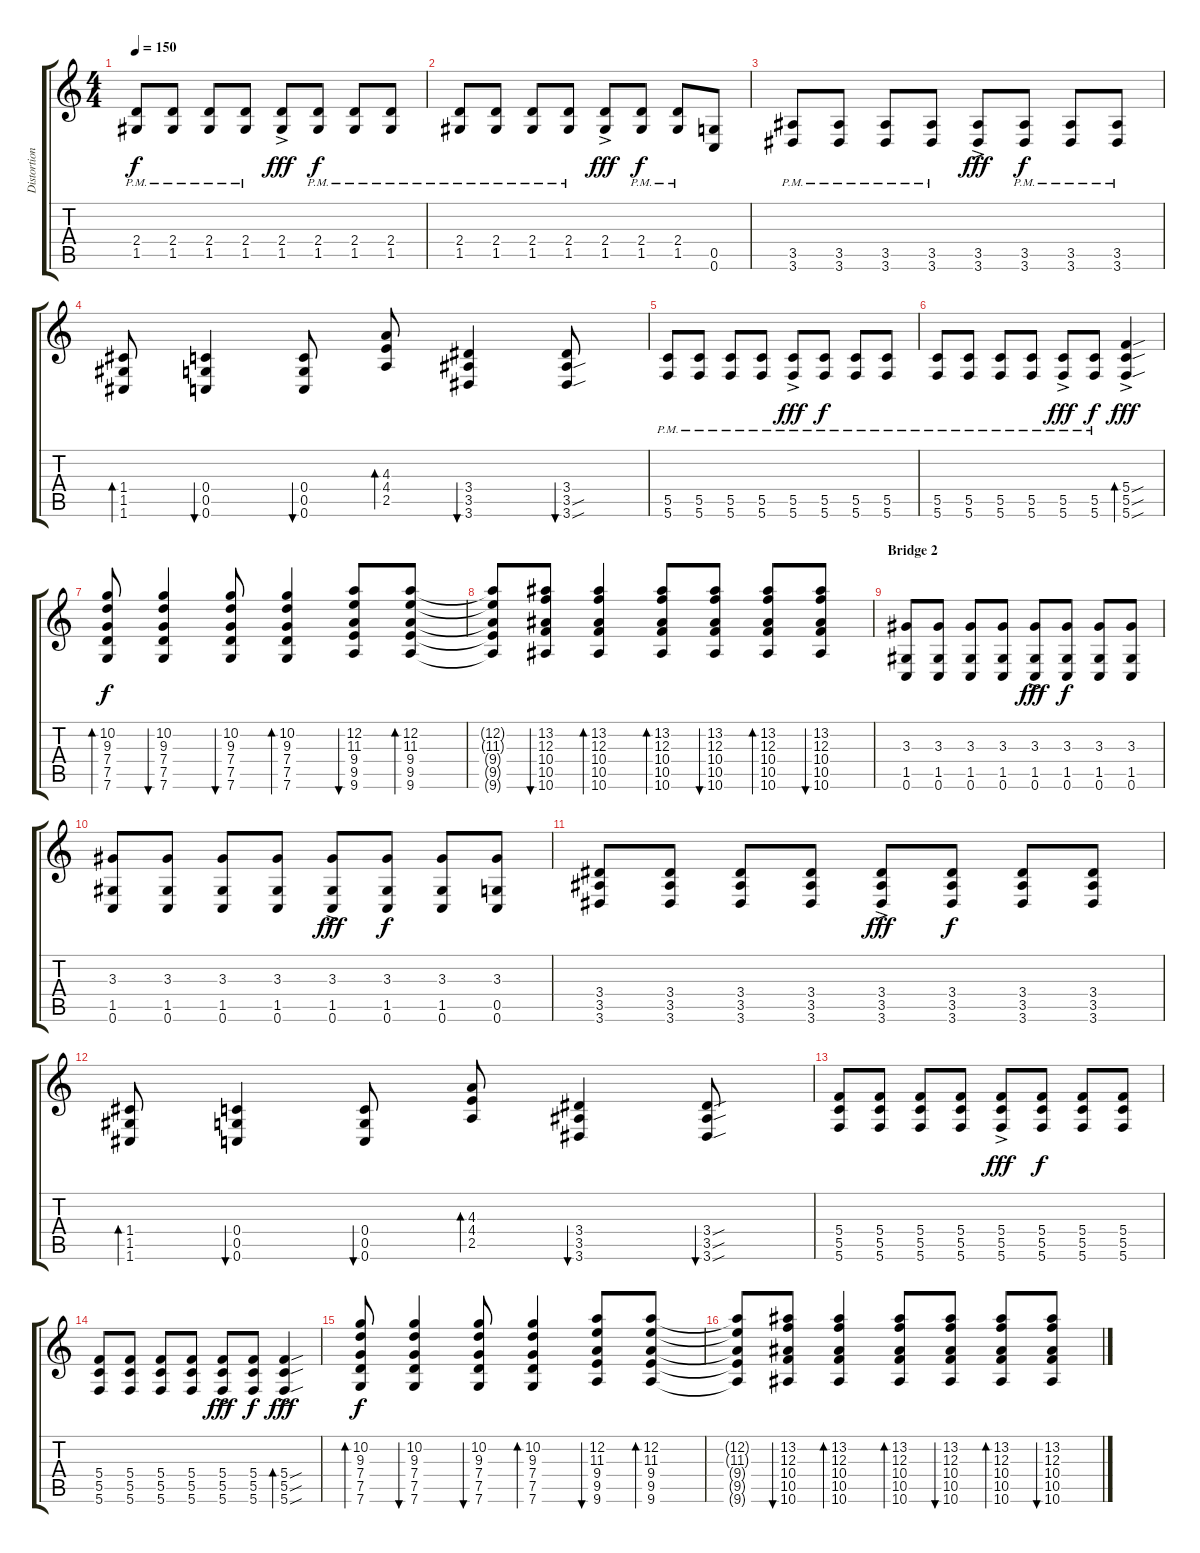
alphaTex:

\track ("Distortion Guitar 1" "Distortion") {instrument distortionguitar}
\staff {score tabs}
\tuning (D4 A3 F3 C3 G2 C2) {hide}
\ts (4 4)
\tempo 150
\clef g2
\ks c
(2.4{pm} 1.5{pm}).8{dy f} (2.4{pm} 1.5{pm}).8 (2.4{pm} 1.5{pm}).8 (2.4{pm} 1.5{pm}).8 (2.4 1.5{ac}).8{dy fff} (2.4{pm} 1.5{pm}).8{dy f} (2.4{pm} 1.5{pm}).8 (2.4{pm} 1.5{pm}).8 |
(2.4{pm} 1.5{pm}).8 (2.4{pm} 1.5{pm}).8 (2.4{pm} 1.5{pm}).8 (2.4{pm} 1.5{pm}).8 (2.4 1.5{ac}).8{dy fff} (2.4{pm} 1.5{pm}).8{dy f} (2.4{pm} 1.5{pm}).8 (0.5 0.6).8 |
(3.5{pm} 3.6{pm}).8 (3.5{pm} 3.6{pm}).8 (3.5{pm} 3.6{pm}).8 (3.5{pm} 3.6{pm}).8 (3.5 3.6{ac}).8{dy fff} (3.5{pm} 3.6{pm}).8{dy f} (3.5{pm} 3.6{pm}).8 (3.5{pm} 3.6{pm}).8 |
(1.4 1.5 1.6).8{bd 60} (0.4 0.5 0.6).4{bu 60} (0.4 0.5 0.6).8{bu 60} (4.3 4.4 2.5).8{bd 60} (3.4 3.5 3.6).4{bu 60} (3.4 3.5{sou} 3.6{sou}).8{bu 60} |
(5.5{pm} 5.6{pm}).8 (5.5{pm} 5.6{pm}).8 (5.5{pm} 5.6{pm}).8 (5.5{pm} 5.6{pm}).8 (5.5{pm} 5.6{ac pm}).8{dy fff} (5.5{pm} 5.6{pm}).8{dy f} (5.5{pm} 5.6{pm}).8 (5.5{pm} 5.6{pm}).8 |
(5.5{pm} 5.6{pm}).8 (5.5{pm} 5.6{pm}).8 (5.5{pm} 5.6{pm}).8 (5.5{pm} 5.6{pm}).8 (5.5{pm} 5.6{ac pm}).8{dy fff} (5.5{pm} 5.6{pm}).8{dy f} (5.4{sou} 5.5{sou} 5.6{sou ac}).4{bd 60 dy fff} |
(10.2 9.3 7.4 7.5 7.6).8{bd 60 dy f} (10.2 9.3 7.4 7.5 7.6).4{bu 60} (10.2 9.3 7.4 7.5 7.6).8{bu 60} (10.2 9.3 7.4 7.5 7.6).4{bd 60} (12.2 11.3 9.4 9.5 9.6).8{bu 60} (12.2 11.3 9.4 9.5 9.6).8{bd 60} |
(12.2{t} 11.3{t} 9.4{t} 9.5{t} 9.6{t}).8 (13.2 12.3 10.4 10.5 10.6).8{bu 60} (13.2 12.3 10.4 10.5 10.6).4{bd 60} (13.2 12.3 10.4 10.5 10.6).8{bd 60} (13.2 12.3 10.4 10.5 10.6).8{bu 60} (13.2 12.3 10.4 10.5 10.6).8{bd 60} (13.2 12.3 10.4 10.5 10.6).8{bu 60} |
\section ("" "Bridge 2")
(3.3 1.5 0.6).8 (3.3 1.5 0.6).8 (3.3 1.5 0.6).8 (3.3 1.5 0.6).8 (3.3 1.5{ac} 0.6).8{dy fff} (3.3 1.5 0.6).8{dy f} (3.3 1.5 0.6).8 (3.3 1.5 0.6).8 |
(3.3 1.5 0.6).8 (3.3 1.5 0.6).8 (3.3 1.5 0.6).8 (3.3 1.5 0.6).8 (3.3 1.5{ac} 0.6).8{dy fff} (3.3 1.5 0.6).8{dy f} (3.3 1.5 0.6).8 (3.3 0.5 0.6).8 |
(3.4 3.5 3.6).8 (3.4 3.5 3.6).8 (3.4 3.5 3.6).8 (3.4 3.5 3.6).8 (3.4 3.5 3.6{ac}).8{dy fff} (3.4 3.5 3.6).8{dy f} (3.4 3.5 3.6).8 (3.4 3.5 3.6).8 |
(1.4 1.5 1.6).8{bd 60} (0.4 0.5 0.6).4{bu 60} (0.4 0.5 0.6).8{bu 60} (4.3 4.4 2.5).8{bd 60} (3.4 3.5 3.6).4{bu 60} (3.4{sou} 3.5{sou} 3.6{sou}).8{bu 60} |
(5.4 5.5 5.6).8 (5.4 5.5 5.6).8 (5.4 5.5 5.6).8 (5.4 5.5 5.6).8 (5.4 5.5 5.6{ac}).8{dy fff} (5.4 5.5 5.6).8{dy f} (5.4 5.5 5.6).8 (5.4 5.5 5.6).8 |
(5.4 5.5 5.6).8 (5.4 5.5 5.6).8 (5.4 5.5 5.6).8 (5.4 5.5 5.6).8 (5.4 5.5 5.6{ac}).8{dy fff} (5.4 5.5 5.6).8{dy f} (5.4{sou} 5.5{sou} 5.6{sou ac}).4{bd 60 dy fff} |
(10.2 9.3 7.4 7.5 7.6).8{bd 60 dy f} (10.2 9.3 7.4 7.5 7.6).4{bu 60} (10.2 9.3 7.4 7.5 7.6).8{bu 60} (10.2 9.3 7.4 7.5 7.6).4{bd 60} (12.2 11.3 9.4 9.5 9.6).8{bu 60} (12.2 11.3 9.4 9.5 9.6).8{bd 60} |
(12.2{t} 11.3{t} 9.4{t} 9.5{t} 9.6{t}).8 (13.2 12.3 10.4 10.5 10.6).8{bu 60} (13.2 12.3 10.4 10.5 10.6).4{bd 60} (13.2 12.3 10.4 10.5 10.6).8{bd 60} (13.2 12.3 10.4 10.5 10.6).8{bu 60} (13.2 12.3 10.4 10.5 10.6).8{bd 60} (13.2 12.3 10.4 10.5 10.6).8{bu 60}
